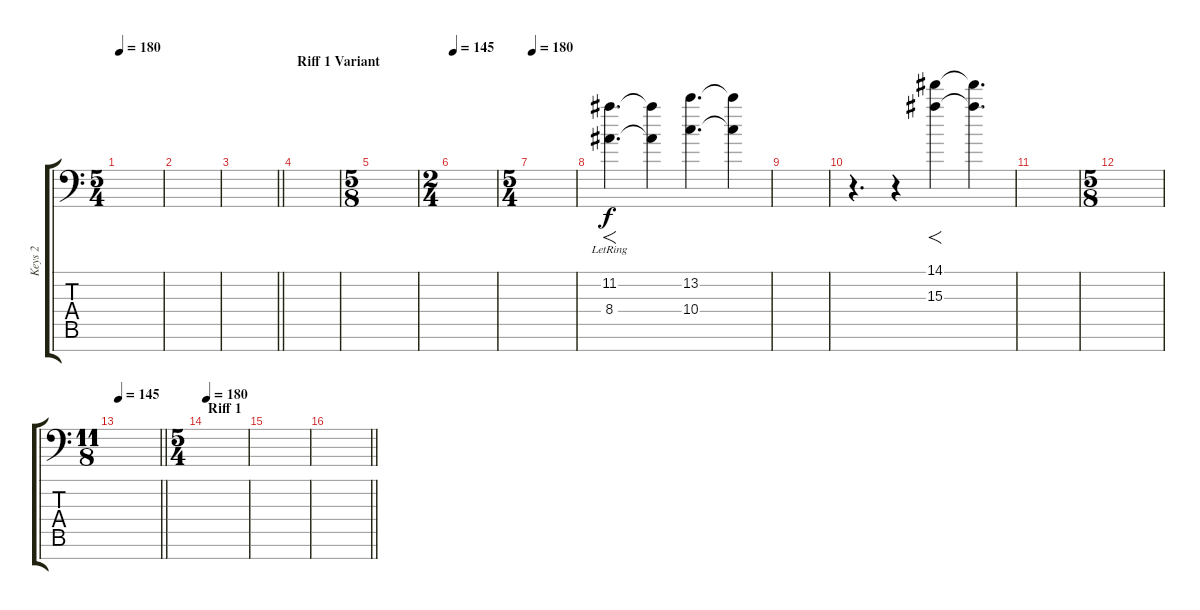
\track ("Keys 2" "Keys 2") {instrument contrabass}
\staff {score tabs}
\tuning (E4 B3 G3 D3 A2 E2 A1) {hide}
\ts (5 4)
\tempo 180
\clef f4
\ks c
|
|
\barLineRight lightlight
|
\section ("" "Riff 1 Variant")
|
\ts (5 8)
|
\ts (2 4)
\tempo 145
|
\ts (5 4)
\tempo 180
|
(11.2{lr} 8.4{lr}).4{f d} (11.2{t} 8.4{t}).4 (13.2 10.4).4{d} (13.2{t} 10.4{t}).4 |
|
r.4{d} r.4 (14.1 15.3).4{f} (14.1{t} 15.3{t}).4{d} |
|
\ts (5 8)
|
\ts (11 8)
\tempo 145
\barLineRight lightlight
|
\ts (5 4)
\section ("" "Riff 1")
\tempo 180
|
|
\barLineRight lightlight
